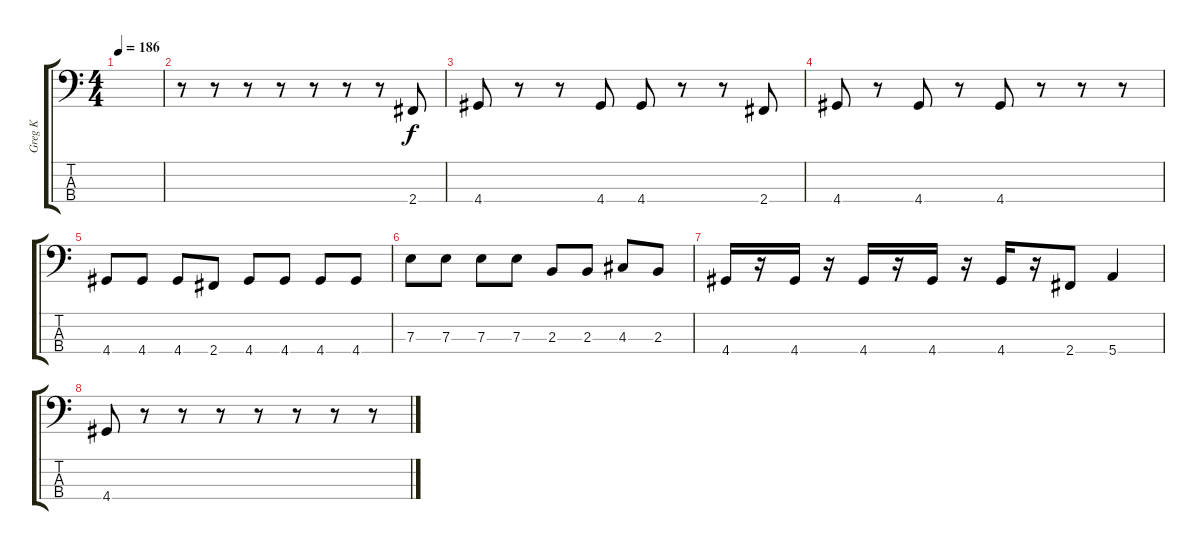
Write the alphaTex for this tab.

\track ("Greg K" "Greg K") {instrument electricbasspick}
\staff {score tabs}
\tuning (G2 D2 A1 E1) {hide}
\ts (4 4)
\tempo 186
\clef f4
\ks c
|
r.8 r.8 r.8 r.8 r.8 r.8 r.8 2.4.8 |
4.4.8 r.8 r.8 4.4.8 4.4.8 r.8 r.8 2.4.8 |
4.4.8 r.8 4.4.8 r.8 4.4.8 r.8 r.8 r.8 |
4.4.8 4.4.8 4.4.8 2.4.8 4.4.8 4.4.8 4.4.8 4.4.8 |
7.3.8 7.3.8 7.3.8 7.3.8 2.3.8 2.3.8 4.3.8 2.3.8 |
4.4.16 r.16 4.4.16 r.16 4.4.16 r.16 4.4.16 r.16 4.4.16 r.16 2.4.8 5.4.4 |
4.4.8 r.8 r.8 r.8 r.8 r.8 r.8 r.8
